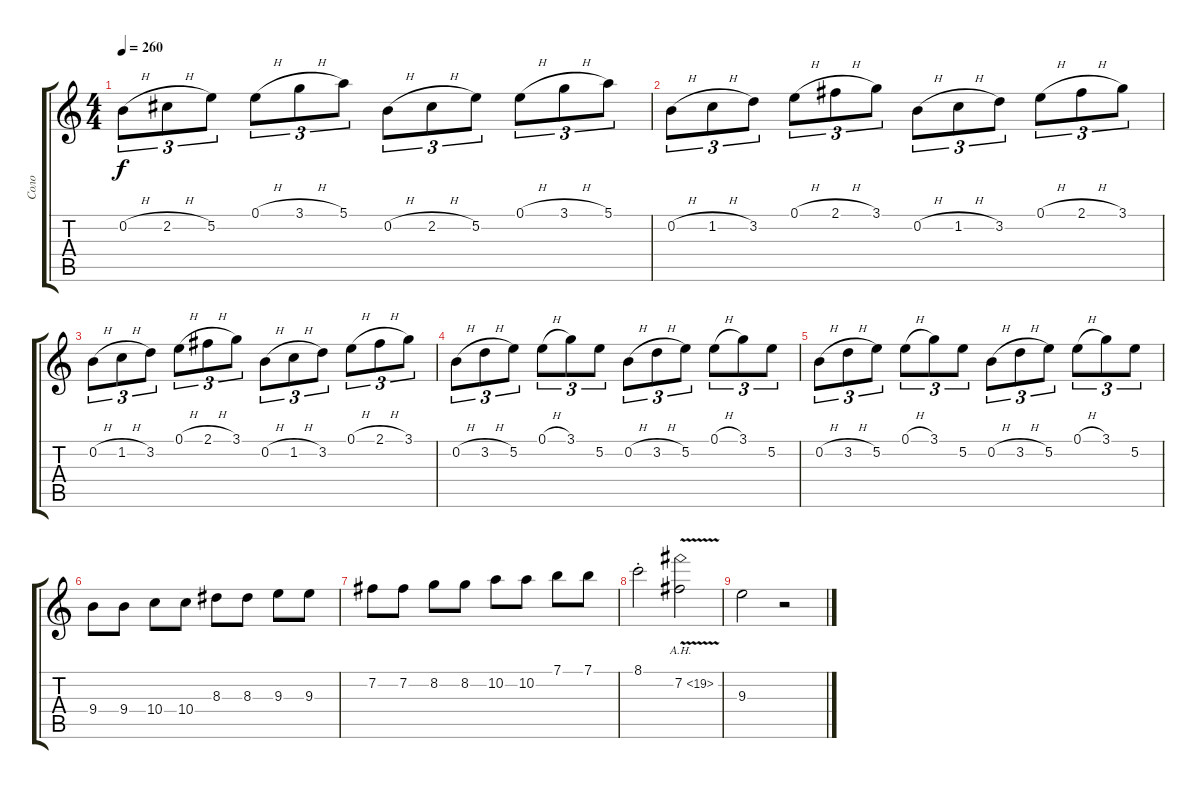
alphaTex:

\track ("Соло" "Соло") {instrument distortionguitar}
\staff {score tabs}
\tuning (E4 B3 G3 D3 A2 E2) {hide}
\ts (4 4)
\tempo 260
\clef g2
\ks c
0.2{h}.8{tu (3 2) dy f} 2.2{h}.8{tu (3 2)} 5.2.8{tu (3 2)} 0.1{h}.8{tu (3 2)} 3.1{h}.8{tu (3 2)} 5.1.8{tu (3 2)} 0.2{h}.8{tu (3 2)} 2.2{h}.8{tu (3 2)} 5.2.8{tu (3 2)} 0.1{h}.8{tu (3 2)} 3.1{h}.8{tu (3 2)} 5.1.8{tu (3 2)} |
0.2{h}.8{tu (3 2)} 1.2{h}.8{tu (3 2)} 3.2.8{tu (3 2)} 0.1{h}.8{tu (3 2)} 2.1{h}.8{tu (3 2)} 3.1.8{tu (3 2)} 0.2{h}.8{tu (3 2)} 1.2{h}.8{tu (3 2)} 3.2.8{tu (3 2)} 0.1{h}.8{tu (3 2)} 2.1{h}.8{tu (3 2)} 3.1.8{tu (3 2)} |
0.2{h}.8{tu (3 2)} 1.2{h}.8{tu (3 2)} 3.2.8{tu (3 2)} 0.1{h}.8{tu (3 2)} 2.1{h}.8{tu (3 2)} 3.1.8{tu (3 2)} 0.2{h}.8{tu (3 2)} 1.2{h}.8{tu (3 2)} 3.2.8{tu (3 2)} 0.1{h}.8{tu (3 2)} 2.1{h}.8{tu (3 2)} 3.1.8{tu (3 2)} |
0.2{h}.8{tu (3 2)} 3.2{h}.8{tu (3 2)} 5.2.8{tu (3 2)} 0.1{h}.8{tu (3 2)} 3.1.8{tu (3 2)} 5.2.8{tu (3 2)} 0.2{h}.8{tu (3 2)} 3.2{h}.8{tu (3 2)} 5.2.8{tu (3 2)} 0.1{h}.8{tu (3 2)} 3.1.8{tu (3 2)} 5.2.8{tu (3 2)} |
0.2{h}.8{tu (3 2)} 3.2{h}.8{tu (3 2)} 5.2.8{tu (3 2)} 0.1{h}.8{tu (3 2)} 3.1.8{tu (3 2)} 5.2.8{tu (3 2)} 0.2{h}.8{tu (3 2)} 3.2{h}.8{tu (3 2)} 5.2.8{tu (3 2)} 0.1{h}.8{tu (3 2)} 3.1.8{tu (3 2)} 5.2.8{tu (3 2)} |
9.4.8 9.4.8 10.4.8 10.4.8 8.3.8 8.3.8 9.3.8 9.3.8 |
7.2.8 7.2.8 8.2.8 8.2.8 10.2.8 10.2.8 7.1.8 7.1.8 |
8.1{st}.2 7.2{ah 12 v}.2 |
9.3.2 r.2
